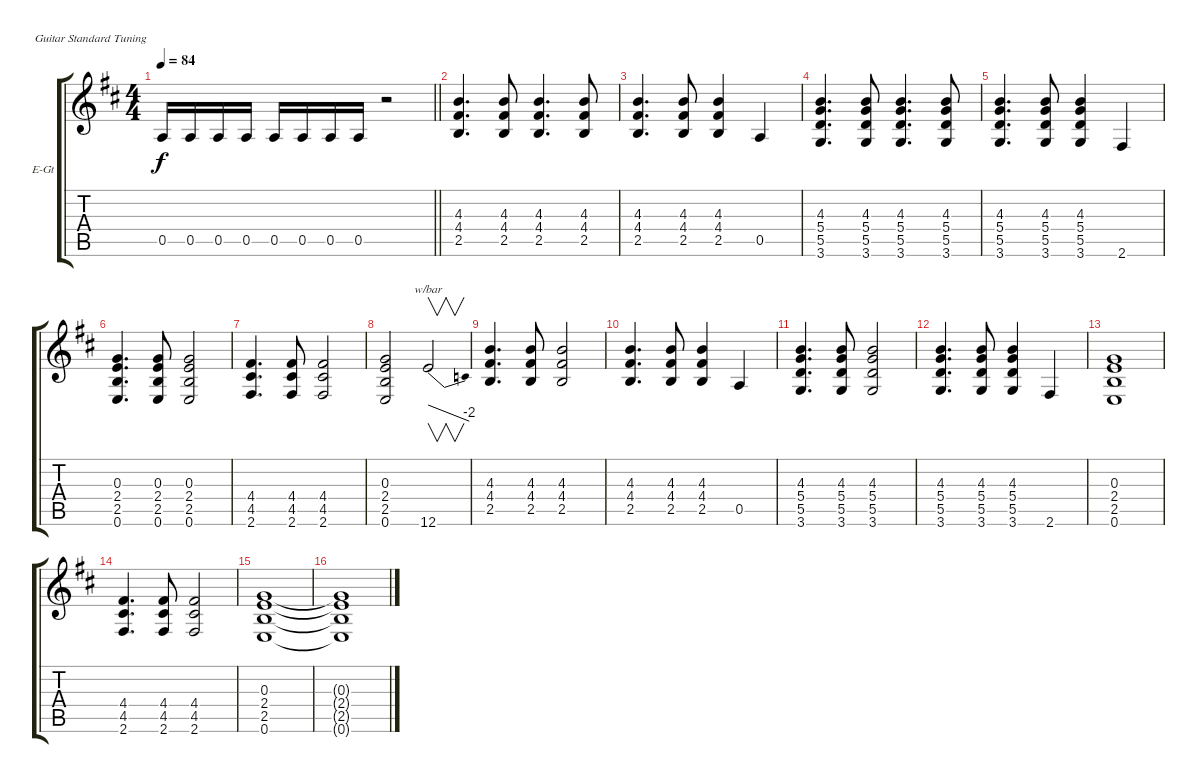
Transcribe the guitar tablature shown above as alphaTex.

\defaultSystemsLayout 4
\bracketExtendMode groupsimilarinstruments
\firstSystemTrackNameOrientation horizontal
\otherSystemsTrackNameOrientation horizontal
\track ("Gtr 2" "E-Gt") {multiBarRest instrument distortionguitar}
\staff {score tabs}
\tuning (E4 B3 G3 D3 A2 E2)
\ts (4 4)
\tempo 84
\clef g2
\barLineRight lightlight
\ks bminor
0.5.16{dy f} 0.5.16 0.5.16 0.5.16 0.5.16 0.5.16 0.5.16 0.5.16 r.2 |
(2.5 4.4 4.3).4{d} (2.5 4.4 4.3).8 (2.5 4.4 4.3).4{d} (2.5 4.4 4.3).8 |
(2.5 4.4 4.3).4{d} (2.5 4.4 4.3).8 (2.5 4.4 4.3).4 0.5.4 |
(5.5 5.4 3.6 4.3).4{d} (5.5 5.4 3.6 4.3).8 (5.5 5.4 3.6 4.3).4{d} (5.5 5.4 3.6 4.3).8 |
(3.6 5.5 5.4 4.3).4{d} (3.6 5.5 5.4 4.3).8 (3.6 5.5 5.4 4.3).4 2.6.4 |
(0.6 2.5 2.4 0.3).4{d} (0.6 2.5 2.4 0.3).8 (0.6 2.5 2.4 0.3).2 |
(2.6 4.5 4.4).4{d} (2.6 4.5 4.4).8 (2.6 4.5 4.4).2 |
(0.6 2.5 2.4 0.3).2 12.6.2{v tbe (dive default 0 0 60 -8)} |
(2.5 4.4 4.3).4{d} (2.5 4.4 4.3).8 (2.5 4.4 4.3).2 |
(2.5 4.4 4.3).4{d} (2.5 4.4 4.3).8 (2.5 4.4 4.3).4 0.5.4 |
(5.5 5.4 3.6 4.3).4{d} (5.5 5.4 3.6 4.3).8 (5.5 5.4 3.6 4.3).2 |
(3.6 5.5 5.4 4.3).4{d} (3.6 5.5 5.4 4.3).8 (3.6 5.5 5.4 4.3).4 2.6.4 |
(0.6 2.5 2.4 0.3).1 |
(2.6 4.5 4.4).4{d} (2.6 4.5 4.4).8 (2.6 4.5 4.4).2 |
(0.6 2.5 2.4 0.3).1 |
(0.3{t} 2.4{t} 2.5{t} 0.6{t}).1
